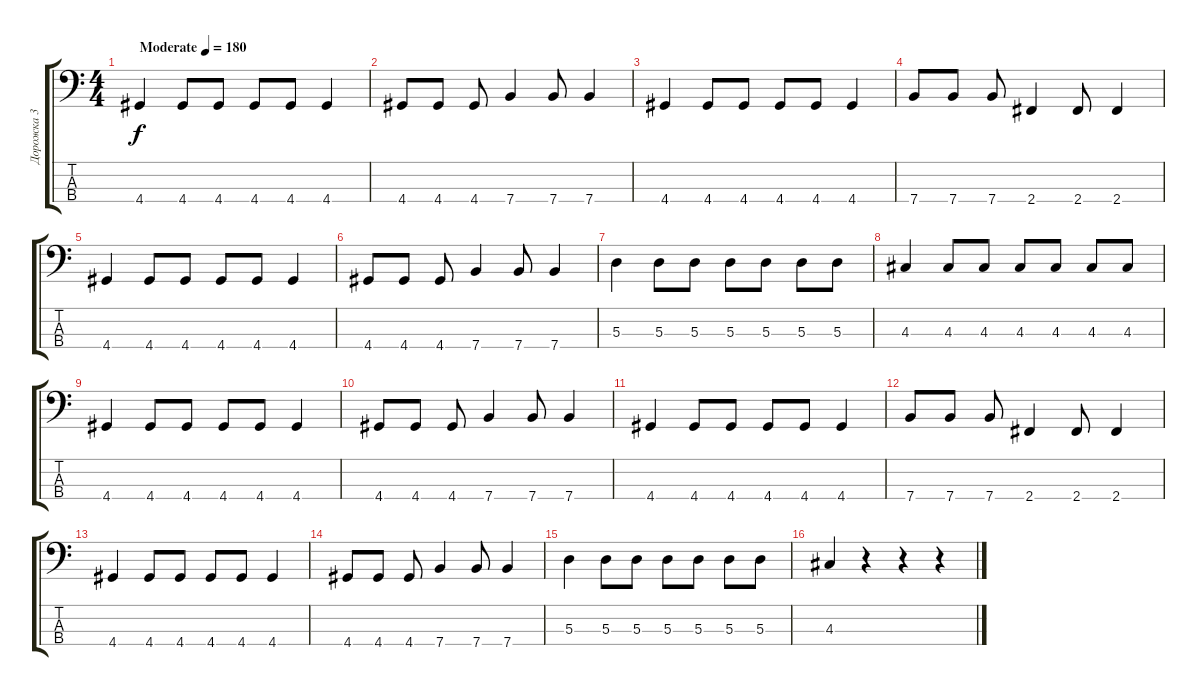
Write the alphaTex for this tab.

\track ("Дорожка 3" "Дорожка 3") {instrument electricbasspick}
\staff {score tabs}
\tuning (G2 D2 A1 E1) {hide}
\ts (4 4)
\tempo (180 "Moderate")
\clef f4
\ks c
4.4.4{dy f instrument electricbasspick} 4.4.8 4.4.8 4.4.8 4.4.8 4.4.4 |
4.4.8 4.4.8 4.4.8 7.4.4 7.4.8 7.4.4 |
4.4.4 4.4.8 4.4.8 4.4.8 4.4.8 4.4.4 |
7.4.8 7.4.8 7.4.8 2.4.4 2.4.8 2.4.4 |
4.4.4 4.4.8 4.4.8 4.4.8 4.4.8 4.4.4 |
4.4.8 4.4.8 4.4.8 7.4.4 7.4.8 7.4.4 |
5.3.4 5.3.8 5.3.8 5.3.8 5.3.8 5.3.8 5.3.8 |
4.3.4 4.3.8 4.3.8 4.3.8 4.3.8 4.3.8 4.3.8 |
4.4.4 4.4.8 4.4.8 4.4.8 4.4.8 4.4.4 |
4.4.8 4.4.8 4.4.8 7.4.4 7.4.8 7.4.4 |
4.4.4 4.4.8 4.4.8 4.4.8 4.4.8 4.4.4 |
7.4.8 7.4.8 7.4.8 2.4.4 2.4.8 2.4.4 |
4.4.4 4.4.8 4.4.8 4.4.8 4.4.8 4.4.4 |
4.4.8 4.4.8 4.4.8 7.4.4 7.4.8 7.4.4 |
5.3.4 5.3.8 5.3.8 5.3.8 5.3.8 5.3.8 5.3.8 |
4.3.4 r.4 r.4 r.4
